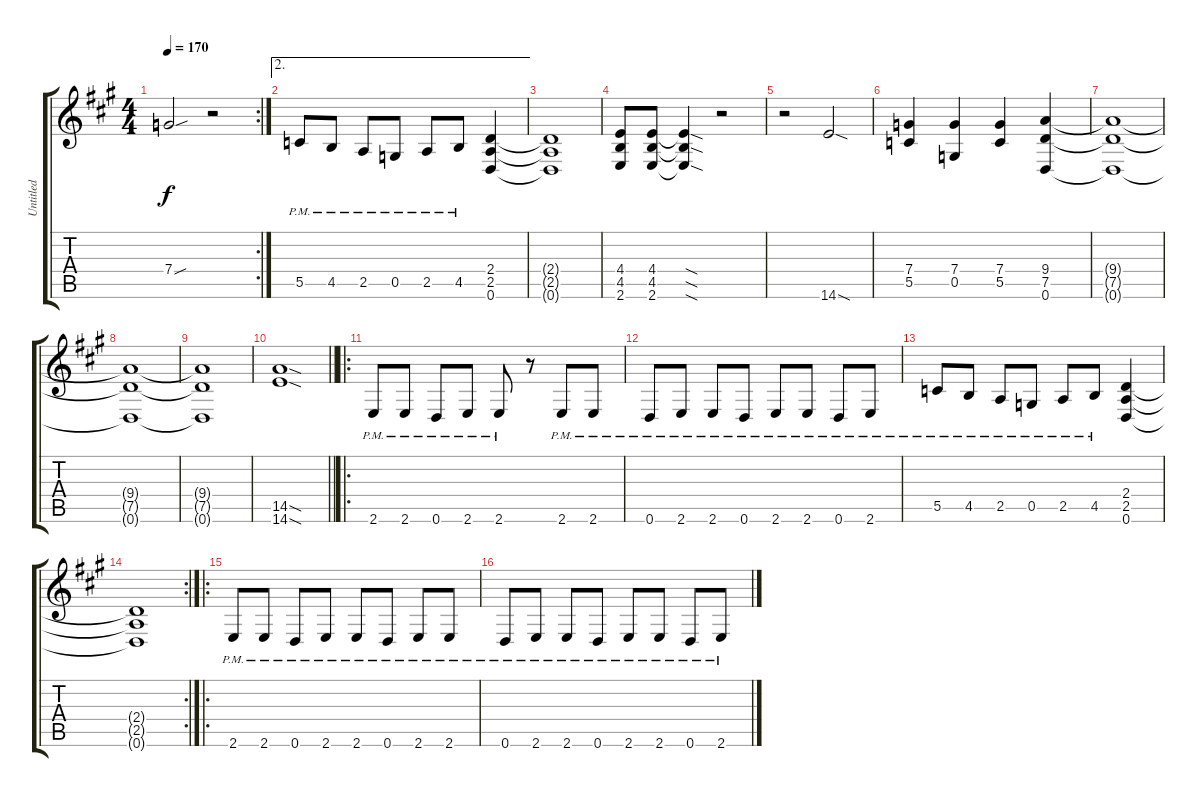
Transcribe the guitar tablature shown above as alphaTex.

\track ("Untitled" "Untitled") {instrument distortionguitar}
\staff {score tabs}
\tuning (D4 A3 F3 C3 G2 D2) {hide}
\rc 2
\ts (4 4)
\tempo 170
\clef g2
\ks a
7.4{sou}.2{dy f} r.2 |
\ae 2
5.5{pm}.8 4.5{pm}.8 2.5{pm}.8 0.5{pm}.8 2.5{pm}.8 4.5{pm}.8 (2.4 2.5 0.6).4 |
(2.4{t} 2.5{t} 0.6{t}).1 |
(4.4 4.5 2.6).8 (4.4 4.5 2.6).8 (4.4{sod t} 4.5{sod t} 2.6{sod t}).4 r.2 |
r.2 14.6{sod}.2 |
(7.4 5.5).4 (7.4 0.5).4 (7.4 5.5).4 (9.4 7.5 0.6).4 |
(9.4{t} 7.5{t} 0.6{t}).1 |
(9.4{t} 7.5{t} 0.6{t}).1 |
(9.4{t} 7.5{t} 0.6{t}).1 |
\barLineRight lightlight
(14.5{sod} 14.6{sod}).1 |
\ro
2.6{pm}.8 2.6{pm}.8 0.6{pm}.8 2.6{pm}.8 2.6{pm}.8 r.8 2.6{pm}.8 2.6{pm}.8 |
0.6{pm}.8 2.6{pm}.8 2.6{pm}.8 0.6{pm}.8 2.6{pm}.8 2.6{pm}.8 0.6{pm}.8 2.6{pm}.8 |
5.5{pm}.8 4.5{pm}.8 2.5{pm}.8 0.5{pm}.8 2.5{pm}.8 4.5{pm}.8 (2.4 2.5 0.6).4 |
\rc 2
(2.4{t} 2.5{t} 0.6{t}).1 |
\ro
2.6{pm}.8 2.6{pm}.8 0.6{pm}.8 2.6{pm}.8 2.6{pm}.8 0.6{pm}.8 2.6{pm}.8 2.6{pm}.8 |
0.6{pm}.8 2.6{pm}.8 2.6{pm}.8 0.6{pm}.8 2.6{pm}.8 2.6{pm}.8 0.6{pm}.8 2.6{pm}.8
